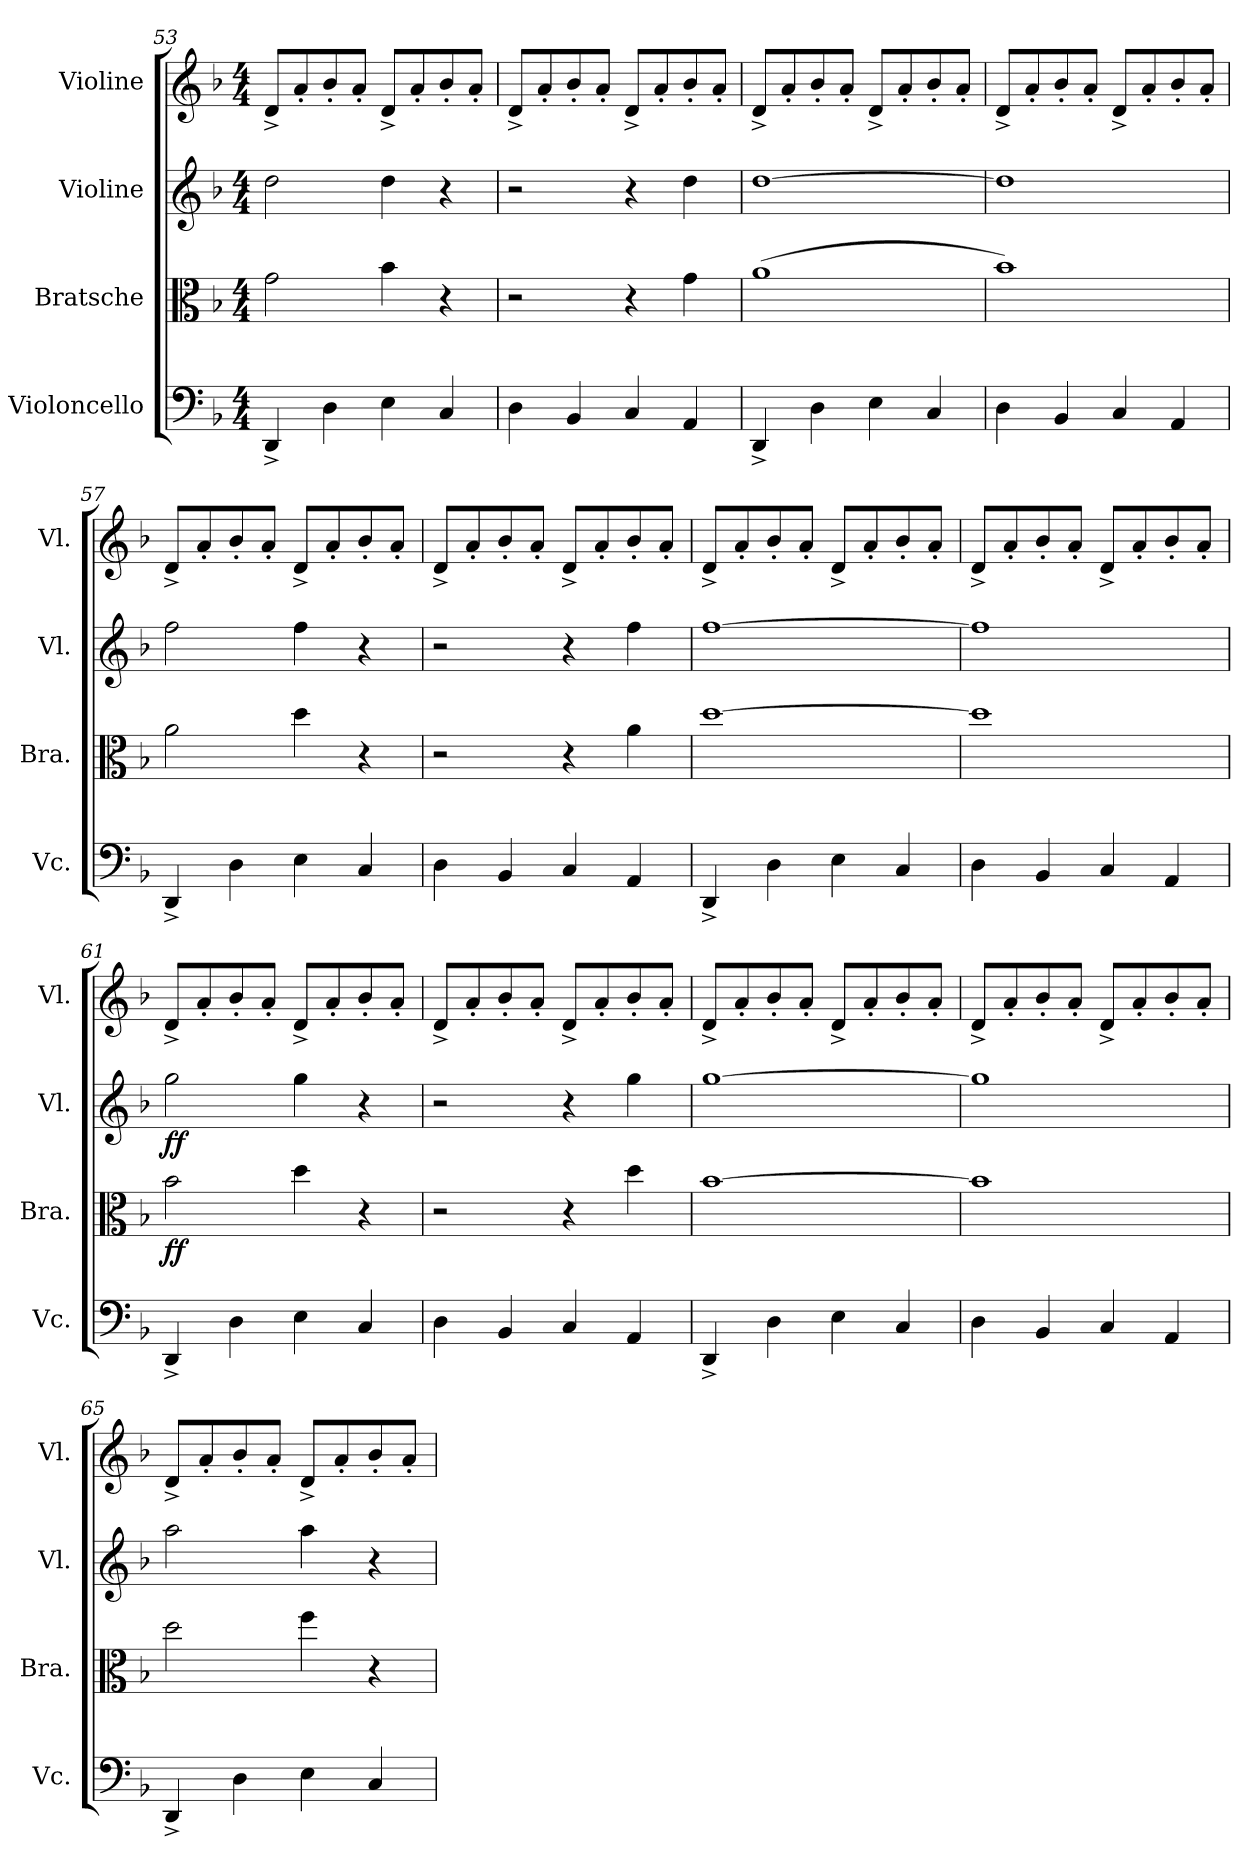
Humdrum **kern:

**kern	**kern	**dynam	**kern	**dynam	**kern
*part4	*part3	*part3	*part2	*part2	*part1
*staff4	*staff3	*staff3	*staff2	*staff2	*staff1
*I"Violoncello	*I"Bratsche	*	*I"Violine	*	*I"Violine
*I'Vc.	*I'Bra.	*	*I'Vl.	*	*I'Vl.
*clefF4	*clefC3	*	*clefG2	*	*clefG2
*k[b-]	*k[b-]	*	*k[b-]	*	*k[b-]
*M4/4	*M4/4	*	*M4/4	*	*M4/4
=53	=53	=53	=53	=53	=53
4DD^/	2g\	.	2dd\	.	8d^/L
.	.	.	.	.	8a'/
4D\	.	.	.	.	8b-'/
.	.	.	.	.	8a'/J
4E\	4b-\	.	4dd\	.	8d^/L
.	.	.	.	.	8a'/
4C/	4r	.	4r	.	8b-'/
.	.	.	.	.	8a'/J
=54	=54	=54	=54	=54	=54
4D\	2r	.	2r	.	8d^/L
.	.	.	.	.	8a'/
4BB-/	.	.	.	.	8b-'/
.	.	.	.	.	8a'/J
4C/	4r	.	4r	.	8d^/L
.	.	.	.	.	8a'/
4AA/	4g\	.	4dd\	.	8b-'/
.	.	.	.	.	8a'/J
!!LO:LB:g=z
=55	=55	=55	=55	=55	=55
4DD^/	(1a	.	[1dd	.	8d^/L
.	.	.	.	.	8a'/
4D\	.	.	.	.	8b-'/
.	.	.	.	.	8a'/J
4E\	.	.	.	.	8d^/L
.	.	.	.	.	8a'/
4C/	.	.	.	.	8b-'/
.	.	.	.	.	8a'/J
=56	=56	=56	=56	=56	=56
4D\	1b-)	.	1dd]	.	8d^/L
.	.	.	.	.	8a'/
4BB-/	.	.	.	.	8b-'/
.	.	.	.	.	8a'/J
4C/	.	.	.	.	8d^/L
.	.	.	.	.	8a'/
4AA/	.	.	.	.	8b-'/
.	.	.	.	.	8a'/J
=57	=57	=57	=57	=57	=57
4DD^/	2a\	.	2ff\	.	8d^/L
.	.	.	.	.	8a'/
4D\	.	.	.	.	8b-'/
.	.	.	.	.	8a'/J
4E\	4dd\	.	4ff\	.	8d^/L
.	.	.	.	.	8a'/
4C/	4r	.	4r	.	8b-'/
.	.	.	.	.	8a'/J
=58	=58	=58	=58	=58	=58
4D\	2r	.	2r	.	8d^/L
.	.	.	.	.	8a'/
4BB-/	.	.	.	.	8b-'/
.	.	.	.	.	8a'/J
4C/	4r	.	4r	.	8d^/L
.	.	.	.	.	8a'/
4AA/	4a\	.	4ff\	.	8b-'/
.	.	.	.	.	8a'/J
=59	=59	=59	=59	=59	=59
4DD^/	[1dd	.	[1ff	.	8d^/L
.	.	.	.	.	8a'/
4D\	.	.	.	.	8b-'/
.	.	.	.	.	8a'/J
4E\	.	.	.	.	8d^/L
.	.	.	.	.	8a'/
4C/	.	.	.	.	8b-'/
.	.	.	.	.	8a'/J
!!LO:PB:g=z
=60	=60	=60	=60	=60	=60
4D\	1dd]	.	1ff]	.	8d^/L
.	.	.	.	.	8a'/
4BB-/	.	.	.	.	8b-'/
.	.	.	.	.	8a'/J
4C/	.	.	.	.	8d^/L
.	.	.	.	.	8a'/
4AA/	.	.	.	.	8b-'/
.	.	.	.	.	8a'/J
=61	=61	=61	=61	=61	=61
!	!	!LO:DY:b	!	!LO:DY:b	!
4DD^/	2b-\	ff	2gg\	ff	8d^/L
.	.	.	.	.	8a'/
4D\	.	.	.	.	8b-'/
.	.	.	.	.	8a'/J
4E\	4dd\	.	4gg\	.	8d^/L
.	.	.	.	.	8a'/
4C/	4r	.	4r	.	8b-'/
.	.	.	.	.	8a'/J
=62	=62	=62	=62	=62	=62
4D\	2r	.	2r	.	8d^/L
.	.	.	.	.	8a'/
4BB-/	.	.	.	.	8b-'/
.	.	.	.	.	8a'/J
4C/	4r	.	4r	.	8d^/L
.	.	.	.	.	8a'/
4AA/	4dd\	.	4gg\	.	8b-'/
.	.	.	.	.	8a'/J
=63	=63	=63	=63	=63	=63
4DD^/	[1b-	.	[1gg	.	8d^/L
.	.	.	.	.	8a'/
4D\	.	.	.	.	8b-'/
.	.	.	.	.	8a'/J
4E\	.	.	.	.	8d^/L
.	.	.	.	.	8a'/
4C/	.	.	.	.	8b-'/
.	.	.	.	.	8a'/J
=64	=64	=64	=64	=64	=64
4D\	1b-]	.	1gg]	.	8d^/L
.	.	.	.	.	8a'/
4BB-/	.	.	.	.	8b-'/
.	.	.	.	.	8a'/J
4C/	.	.	.	.	8d^/L
.	.	.	.	.	8a'/
4AA/	.	.	.	.	8b-'/
.	.	.	.	.	8a'/J
!!LO:LB:g=z
=65	=65	=65	=65	=65	=65
4DD^/	2dd\	.	2aa\	.	8d^/L
.	.	.	.	.	8a'/
4D\	.	.	.	.	8b-'/
.	.	.	.	.	8a'/J
4E\	4ff\	.	4aa\	.	8d^/L
.	.	.	.	.	8a'/
4C/	4r	.	4r	.	8b-'/
.	.	.	.	.	8a'/J
=	=	=	=	=	=
*-	*-	*-	*-	*-	*-
